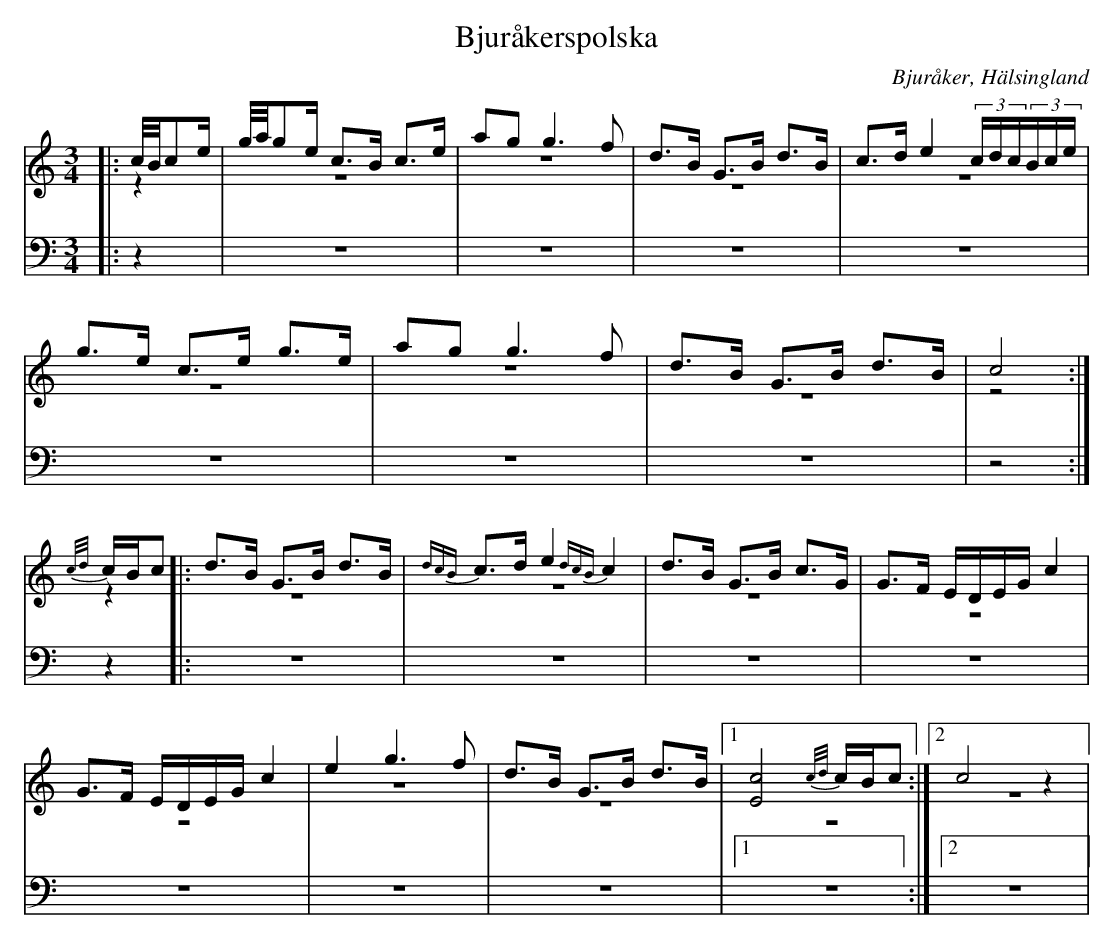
X:1
T: Bjuråkerspolska
O: Bjuråker, Hälsingland
M: 3/4
L: 1/8
K: C
V:1
V:2 merge
V:3
V:4 merge
V:1
|:c//B//ce/|g//a//ge/ c>B c>e|ag g3 f|d>B G>B d>B|c>d e2 (3c/d/c/(3B/c/e/|
g>e c>e g>e|ag g3 f|d>B G>B d>B|c4:|
{c/d/}c/B/c |:d>B G>B d>B|{(3dcB}c>d e2 {dcB}c2|d>B G>B c>G|G>F E/D/E/G/ c2|
G>F E/D/E/G/ c2|e2 g3 f|d>B G>B d>B|1 [E4c4] {c/d/}c/B/c:|2 c4 z2|
V:2
|:z2|z6|z6|z6|z6|
z6|z6|z6|z4:|
z2|:z6|z6|z6|z6|
 z6|z6|z6|1 z6:|2 z6|
V:3 clef=bass
|:z2|z6|z6|z6|z6|
z6|z6|z6|z4:|
z2|:z6|z6|z6|z6|
 z6|z6|z6|1 z6:|2 z6|
